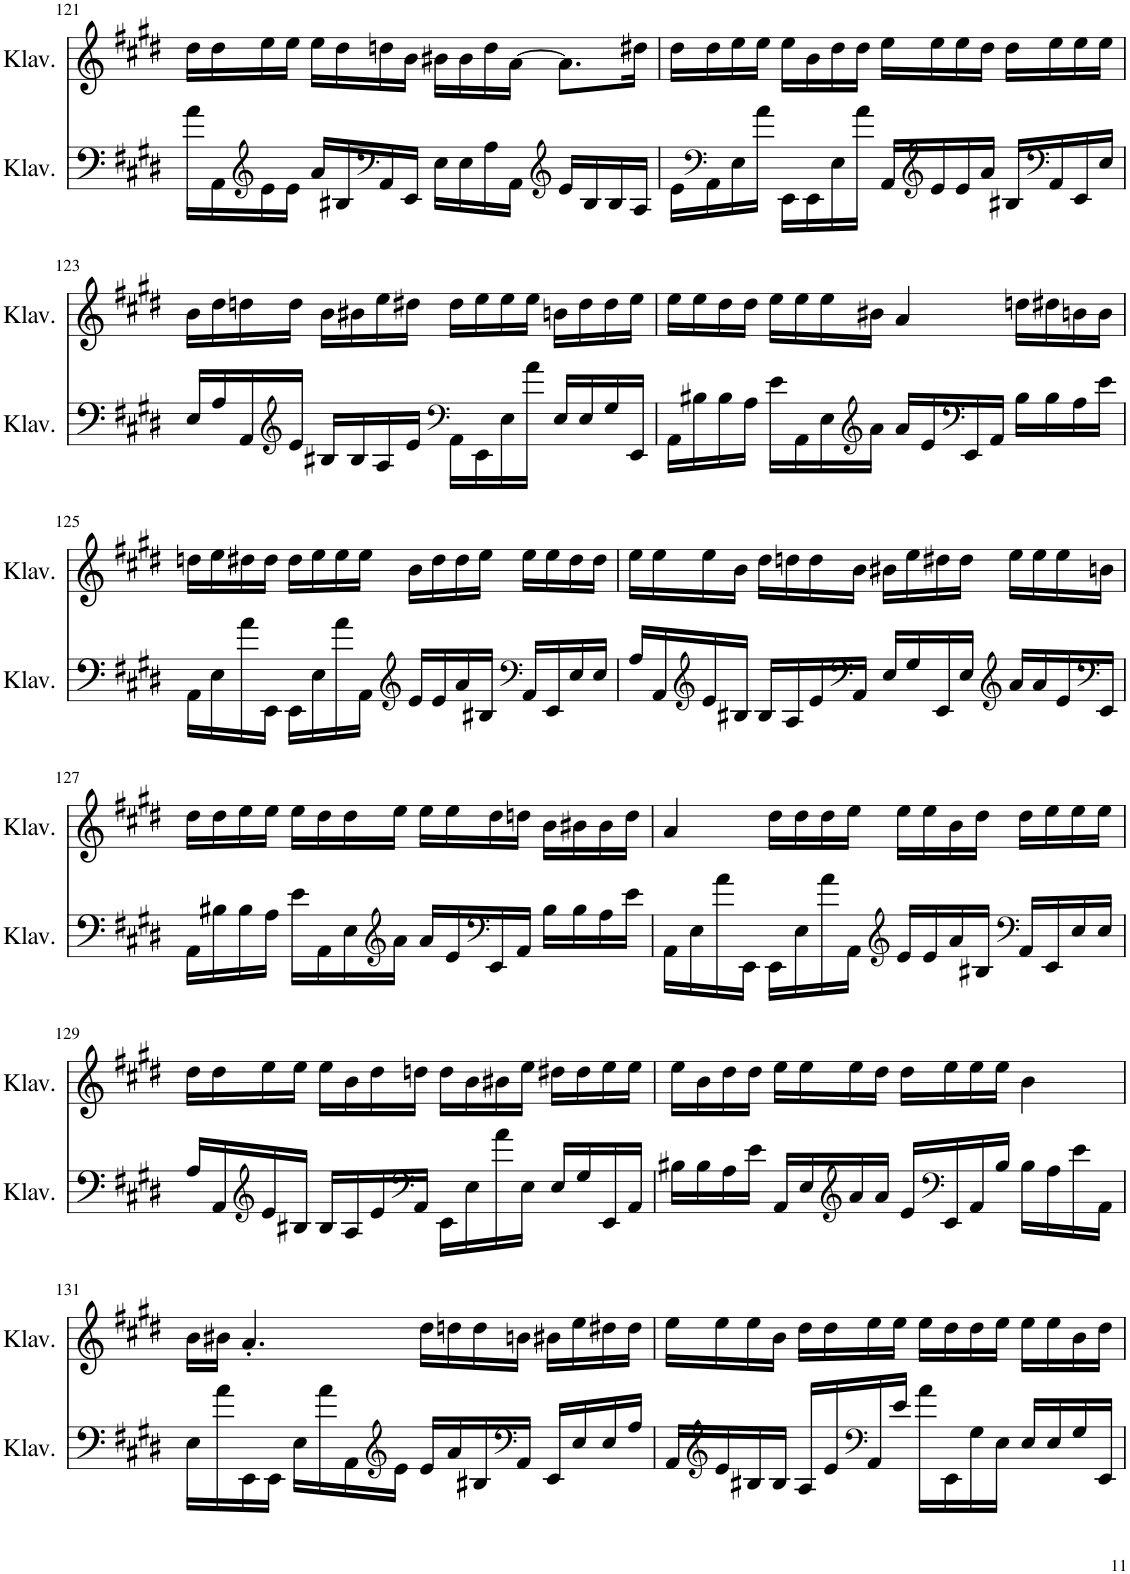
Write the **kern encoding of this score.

**kern	**kern
*part2	*part1
*staff2	*staff1
*I"Klavier	*I"Klavier
*I'Klav.	*I'Klav.
!!LO:PB:g=z
*clefF4	*clefG2
*k[f#c#g#d#]	*k[f#c#g#d#]
*M4/4	*M4/4
=121	=121
16a\LL	16dd#\LL
16AA\	16dd#\
*clefG2	*
16e\	16ee\
16e\JJ	16ee\JJ
16a/LL	16ee\LL
16B#X/	16dd#\
*clefF4	*
16AA/	16ddn\
16EE/JJ	16b\JJ
16E\LL	16b#X\LL
16E\	16b#\
16A\	16dd\
16AA\JJ	[16a\JJ
*clefG2	*
16e/LL	8.a\L]
16B#/	.
16B#/	.
16A/JJ	16dd#X\Jk
=122	=122
16e\LL	16dd#\LL
*clefF4	*
16AA\	16dd#\
16E\	16ee\
16a\JJ	16ee\JJ
16EE\LL	16ee\LL
16EE\	16b\
16E\	16dd#\
16a\JJ	16dd#\JJ
16AA/LL	16ee\LL
*clefG2	*
16e/	16ee\
16e/	16ee\
16a/JJ	16dd#\JJ
16B#X/LL	16dd#\LL
*clefF4	*
16AA/	16ee\
16EE/	16ee\
16E/JJ	16ee\JJ
!!LO:LB:g=z
=123	=123
16E/LL	16b\LL
16A/	16dd#\
16AA/	16ddn\
*clefG2	*
16e/JJ	16dd\JJ
16B#X/LL	16b\LL
16B#/	16b#X\
16A/	16ee\
16e/JJ	16dd#X\JJ
*clefF4	*
16AA\LL	16dd#\LL
16EE\	16ee\
16E\	16ee\
16a\JJ	16ee\JJ
16E/LL	16bn\LL
16E/	16dd#\
16G#/	16dd#\
16EE/JJ	16ee\JJ
=124	=124
16AA\LL	16ee\LL
16B#X\	16ee\
16B#\	16dd#\
16A\JJ	16dd#\JJ
16e\LL	16ee\LL
16AA\	16ee\
16E\	16ee\
*clefG2	*
16a\JJ	16b#X\JJ
16a/LL	4a/
16e/	.
*clefF4	*
16EE/	.
16AA/JJ	.
16B#\LL	16ddn\LL
16B#\	16dd#X\
16A\	16bn\
16e\JJ	16b\JJ
!!LO:LB:g=z
=125	=125
16AA\LL	16ddn\LL
16E\	16ee\
16a\	16dd#X\
16EE\JJ	16dd#\JJ
16EE\LL	16dd#\LL
16E\	16ee\
16a\	16ee\
16AA\JJ	16ee\JJ
*clefG2	*
16e/LL	16b\LL
16e/	16dd#\
16a/	16dd#\
16B#X/JJ	16ee\JJ
*clefF4	*
16AA/LL	16ee\LL
16EE/	16ee\
16E/	16dd#\
16E/JJ	16dd#\JJ
=126	=126
16A/LL	16ee\LL
16AA/	16ee\
*clefG2	*
16e/	16ee\
16B#X/JJ	16b\JJ
16B#/LL	16dd#\LL
16A/	16ddn\
16e/	16dd\
*clefF4	*
16AA/JJ	16b\JJ
16E/LL	16b#X\LL
16G#/	16ee\
16EE/	16dd#X\
16E/JJ	16dd#\JJ
*clefG2	*
16a/LL	16ee\LL
16a/	16ee\
16e/	16ee\
*clefF4	*
16EE/JJ	16bn\JJ
!!LO:LB:g=z
=127	=127
16AA\LL	16dd#\LL
16B#X\	16dd#\
16B#\	16ee\
16A\JJ	16ee\JJ
16e\LL	16ee\LL
16AA\	16dd#\
16E\	16dd#\
*clefG2	*
16a\JJ	16ee\JJ
16a/LL	16ee\LL
16e/	16ee\
*clefF4	*
16EE/	16dd#\
16AA/JJ	16ddn\JJ
16B#\LL	16b\LL
16B#\	16b#X\
16A\	16b#\
16e\JJ	16dd\JJ
=128	=128
16AA\LL	4a/
16E\	.
16a\	.
16EE\JJ	.
16EE\LL	16dd#\LL
16E\	16dd#\
16a\	16dd#\
16AA\JJ	16ee\JJ
*clefG2	*
16e/LL	16ee\LL
16e/	16ee\
16a/	16b\
16B#X/JJ	16dd#\JJ
*clefF4	*
16AA/LL	16dd#\LL
16EE/	16ee\
16E/	16ee\
16E/JJ	16ee\JJ
!!LO:LB:g=z
=129	=129
16A/LL	16dd#\LL
16AA/	16dd#\
*clefG2	*
16e/	16ee\
16B#X/JJ	16ee\JJ
16B#/LL	16ee\LL
16A/	16b\
16e/	16dd#\
*clefF4	*
16AA/JJ	16ddn\JJ
16EE\LL	16dd\LL
16E\	16b\
16a\	16b#X\
16E\JJ	16ee\JJ
16E/LL	16dd#X\LL
16G#/	16dd#\
16EE/	16ee\
16AA/JJ	16ee\JJ
=130	=130
16B#X\LL	16ee\LL
16B#\	16b\
16A\	16dd#\
16e\JJ	16dd#\JJ
16AA/LL	16ee\LL
16E/	16ee\
*clefG2	*
16a/	16ee\
16a/JJ	16dd#\JJ
16e/LL	16dd#\LL
*clefF4	*
16EE/	16ee\
16AA/	16ee\
16B#/JJ	16ee\JJ
16B#\LL	4b\
16A\	.
16e\	.
16AA\JJ	.
!!LO:LB:g=z
=131	=131
16E\LL	16b\LL
16a\	16b#X\JJ
16EE\	4.a'/
16EE\JJ	.
16E\LL	.
16a\	.
16AA\	.
*clefG2	*
16e\JJ	.
16e/LL	16dd#\LL
16a/	16ddn\
16B#X/	16dd\
*clefF4	*
16AA/JJ	16bn\JJ
16EE/LL	16b#X\LL
16E/	16ee\
16E/	16dd#X\
16A/JJ	16dd#\JJ
=132	=132
16AA/LL	16ee\LL
*clefG2	*
16e/	16ee\
16B#X/	16ee\
16B#/JJ	16b\JJ
16A/LL	16dd#\LL
16e/	16dd#\
*clefF4	*
16AA/	16ee\
16e/JJ	16ee\JJ
16a\LL	16ee\LL
16EE\	16dd#\
16G#\	16dd#\
16E\JJ	16ee\JJ
16E/LL	16ee\LL
16E/	16ee\
16G#/	16b\
16EE/JJ	16dd#\JJ
=	=
*-	*-
